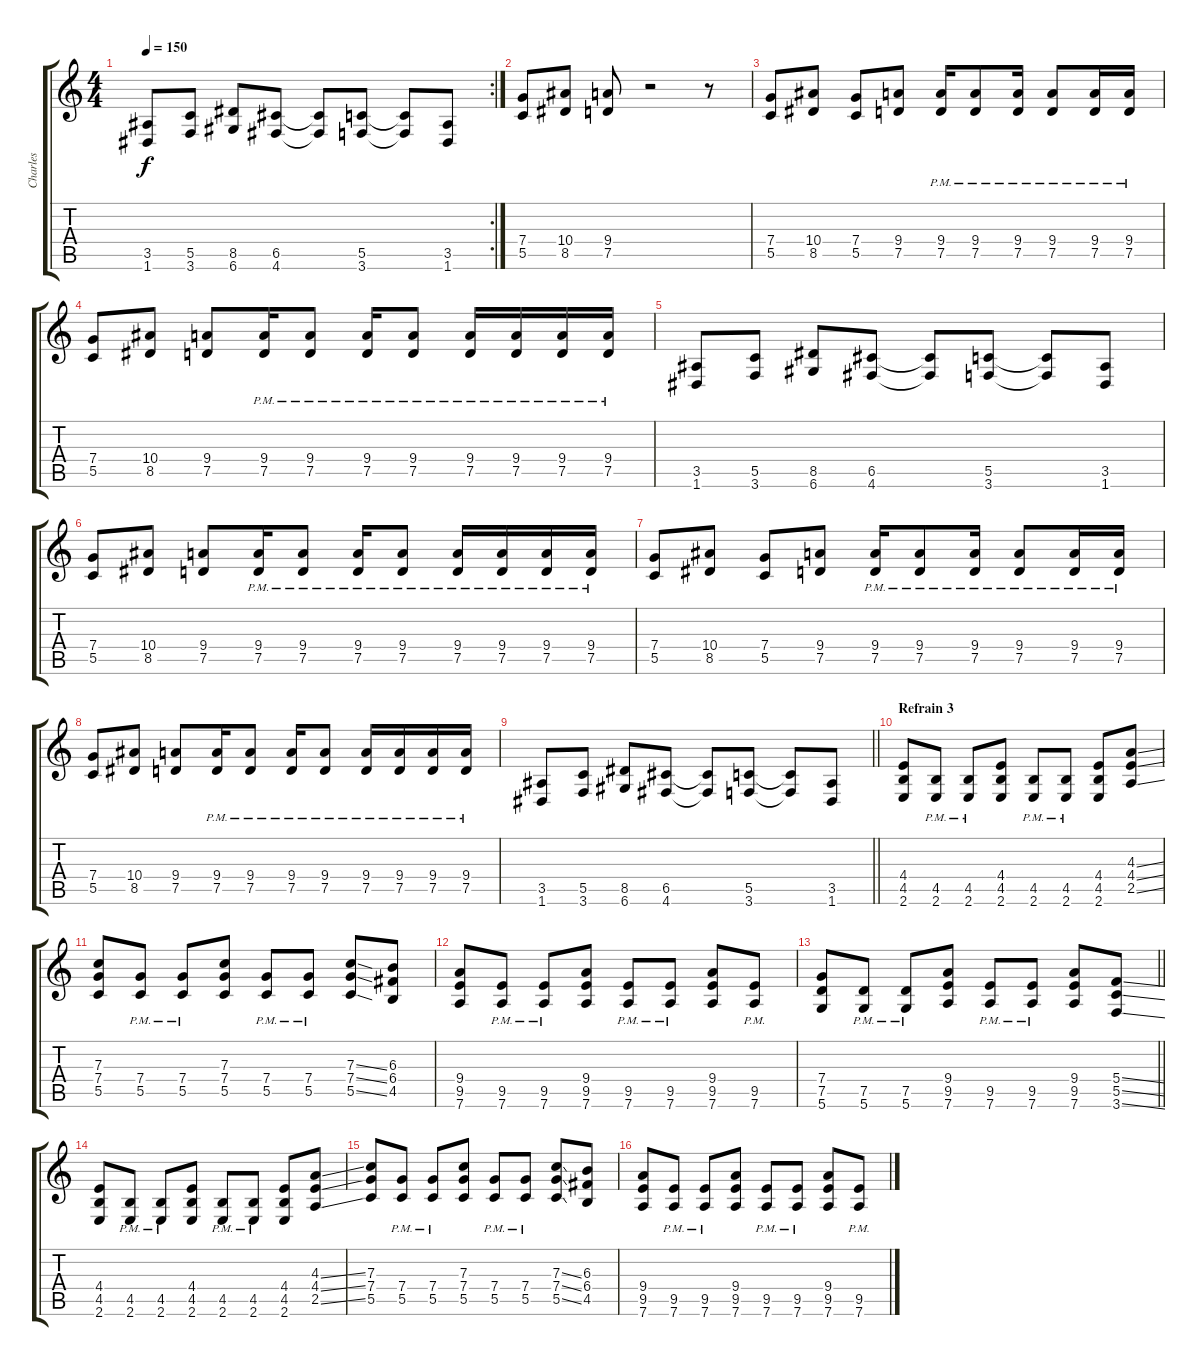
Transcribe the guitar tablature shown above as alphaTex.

\track ("Charles" "Charles") {instrument distortionguitar}
\staff {score tabs}
\tuning (D4 A3 F3 C3 G2 D2) {hide}
\rc 2
\ts (4 4)
\tempo 150
\clef g2
\ks c
(3.5 1.6).8{dy f} (5.5 3.6).8 (8.5 6.6).8 (6.5 4.6).8 (6.5{t} 4.6{t}).8 (5.5 3.6).8 (5.5{t} 3.6{t}).8 (3.5 1.6).8 |
(7.4 5.5).8 (10.4 8.5).8 (9.4 7.5).8 r.2 r.8 |
(7.4 5.5).8 (10.4 8.5).8 (7.4 5.5).8 (9.4 7.5).8 (9.4{pm} 7.5{pm}).16 (9.4{pm} 7.5{pm}).8 (9.4{pm} 7.5{pm}).16 (9.4{pm} 7.5{pm}).8 (9.4{pm} 7.5{pm}).16 (9.4{pm} 7.5{pm}).16 |
(7.4 5.5).8 (10.4 8.5).8 (9.4 7.5).8 (9.4{pm} 7.5{pm}).16 (9.4{pm} 7.5{pm}).8 (9.4{pm} 7.5{pm}).16 (9.4{pm} 7.5{pm}).8 (9.4{pm} 7.5{pm}).16 (9.4{pm} 7.5{pm}).16 (9.4{pm} 7.5{pm}).16 (9.4{pm} 7.5{pm}).16 |
(3.5 1.6).8 (5.5 3.6).8 (8.5 6.6).8 (6.5 4.6).8 (6.5{t} 4.6{t}).8 (5.5 3.6).8 (5.5{t} 3.6{t}).8 (3.5 1.6).8 |
(7.4 5.5).8 (10.4 8.5).8 (9.4 7.5).8 (9.4{pm} 7.5{pm}).16 (9.4{pm} 7.5{pm}).8 (9.4{pm} 7.5{pm}).16 (9.4{pm} 7.5{pm}).8 (9.4{pm} 7.5{pm}).16 (9.4{pm} 7.5{pm}).16 (9.4{pm} 7.5{pm}).16 (9.4{pm} 7.5{pm}).16 |
(7.4 5.5).8 (10.4 8.5).8 (7.4 5.5).8 (9.4 7.5).8 (9.4{pm} 7.5{pm}).16 (9.4{pm} 7.5{pm}).8 (9.4{pm} 7.5{pm}).16 (9.4{pm} 7.5{pm}).8 (9.4{pm} 7.5{pm}).16 (9.4{pm} 7.5{pm}).16 |
(7.4 5.5).8 (10.4 8.5).8 (9.4 7.5).8 (9.4{pm} 7.5{pm}).16 (9.4{pm} 7.5{pm}).8 (9.4{pm} 7.5{pm}).16 (9.4{pm} 7.5{pm}).8 (9.4{pm} 7.5{pm}).16 (9.4{pm} 7.5{pm}).16 (9.4{pm} 7.5{pm}).16 (9.4{pm} 7.5{pm}).16 |
\barLineRight lightlight
(3.5 1.6).8 (5.5 3.6).8 (8.5 6.6).8 (6.5 4.6).8 (6.5{t} 4.6{t}).8 (5.5 3.6).8 (5.5{t} 3.6{t}).8 (3.5 1.6).8 |
\section ("" "Refrain 3")
(4.4 4.5 2.6).8 (4.5{pm} 2.6{pm}).8 (4.5{pm} 2.6{pm}).8 (4.4 4.5 2.6).8 (4.5{pm} 2.6{pm}).8 (4.5{pm} 2.6{pm}).8 (4.4 4.5 2.6).8 (4.3{ss} 4.4{ss} 2.5{ss}).8 |
(7.3 7.4 5.5).8 (7.4{pm} 5.5{pm}).8 (7.4{pm} 5.5{pm}).8 (7.3 7.4 5.5).8 (7.4{pm} 5.5{pm}).8 (7.4{pm} 5.5{pm}).8 (7.3{ss} 7.4{ss} 5.5{ss}).8 (6.3 6.4 4.5).8 |
(9.4 9.5 7.6).8 (9.5{pm} 7.6{pm}).8 (9.5{pm} 7.6{pm}).8 (9.4 9.5 7.6).8 (9.5{pm} 7.6{pm}).8 (9.5{pm} 7.6{pm}).8 (9.4 9.5 7.6).8 (9.5{pm} 7.6{pm}).8 |
\barLineRight lightlight
(7.4 7.5 5.6).8 (7.5 5.6{pm}).8 (7.5 5.6{pm}).8 (9.4 9.5 7.6).8 (9.5 7.6{pm}).8 (9.5 7.6{pm}).8 (9.4 9.5 7.6).8 (5.4{ss} 5.5{ss} 3.6{ss}).8 |
(4.4 4.5 2.6).8 (4.5{pm} 2.6{pm}).8 (4.5{pm} 2.6{pm}).8 (4.4 4.5 2.6).8 (4.5{pm} 2.6{pm}).8 (4.5{pm} 2.6{pm}).8 (4.4 4.5 2.6).8 (4.3{ss} 4.4{ss} 2.5{ss}).8 |
(7.3 7.4 5.5).8 (7.4{pm} 5.5{pm}).8 (7.4{pm} 5.5{pm}).8 (7.3 7.4 5.5).8 (7.4{pm} 5.5{pm}).8 (7.4{pm} 5.5{pm}).8 (7.3{ss} 7.4{ss} 5.5{ss}).8 (6.3 6.4 4.5).8 |
(9.4 9.5 7.6).8 (9.5{pm} 7.6{pm}).8 (9.5{pm} 7.6{pm}).8 (9.4 9.5 7.6).8 (9.5{pm} 7.6{pm}).8 (9.5{pm} 7.6{pm}).8 (9.4 9.5 7.6).8 (9.5{pm} 7.6{pm}).8
